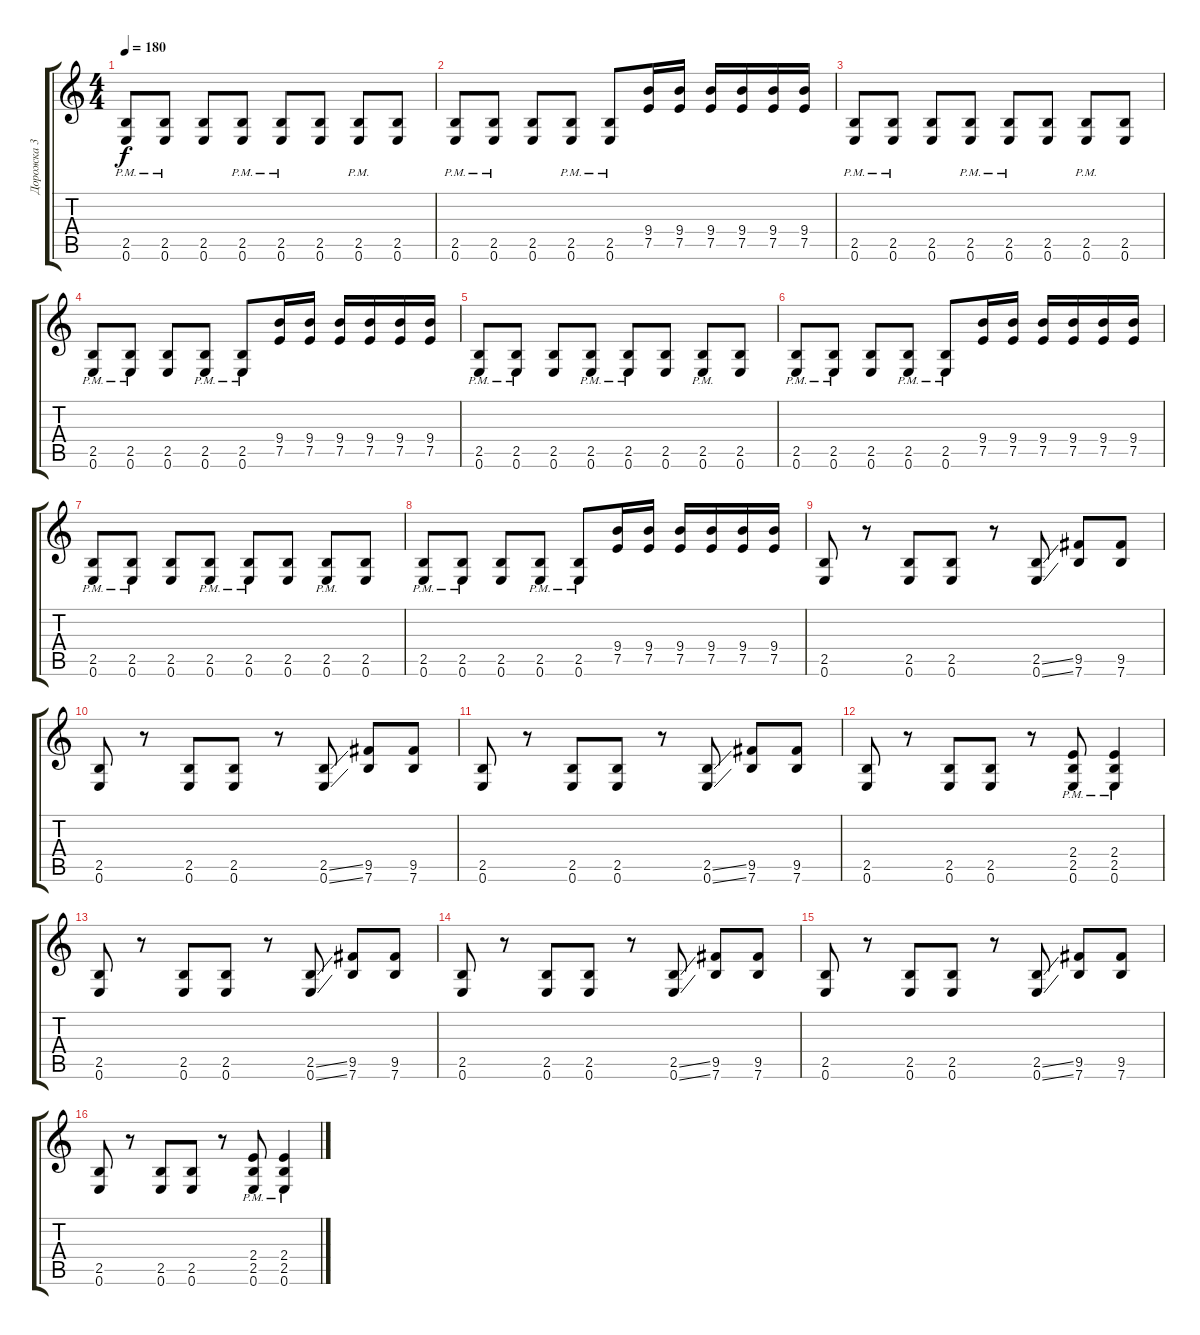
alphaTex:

\track ("Дорожка 3" "Дорожка 3") {instrument overdrivenguitar}
\staff {score tabs}
\tuning (E4 B3 G3 D3 A2 E2) {hide}
\ts (4 4)
\tempo 180
\clef g2
\ks c
(2.5{pm} 0.6{pm}).8{dy f} (2.5{pm} 0.6{pm}).8 (2.5 0.6).8 (2.5{pm} 0.6{pm}).8 (2.5{pm} 0.6{pm}).8 (2.5 0.6).8 (2.5{pm} 0.6{pm}).8 (2.5 0.6).8 |
(2.5{pm} 0.6{pm}).8 (2.5{pm} 0.6{pm}).8 (2.5 0.6).8 (2.5{pm} 0.6{pm}).8 (2.5{pm} 0.6{pm}).8 (9.4 7.5).16 (9.4 7.5).16 (9.4 7.5).16 (9.4 7.5).16 (9.4 7.5).16 (9.4 7.5).16 |
(2.5{pm} 0.6{pm}).8 (2.5{pm} 0.6{pm}).8 (2.5 0.6).8 (2.5{pm} 0.6{pm}).8 (2.5{pm} 0.6{pm}).8 (2.5 0.6).8 (2.5{pm} 0.6{pm}).8 (2.5 0.6).8 |
(2.5{pm} 0.6{pm}).8 (2.5{pm} 0.6{pm}).8 (2.5 0.6).8 (2.5{pm} 0.6{pm}).8 (2.5{pm} 0.6{pm}).8 (9.4 7.5).16 (9.4 7.5).16 (9.4 7.5).16 (9.4 7.5).16 (9.4 7.5).16 (9.4 7.5).16 |
(2.5{pm} 0.6{pm}).8 (2.5{pm} 0.6{pm}).8 (2.5 0.6).8 (2.5{pm} 0.6{pm}).8 (2.5{pm} 0.6{pm}).8 (2.5 0.6).8 (2.5{pm} 0.6{pm}).8 (2.5 0.6).8 |
(2.5{pm} 0.6{pm}).8 (2.5{pm} 0.6{pm}).8 (2.5 0.6).8 (2.5{pm} 0.6{pm}).8 (2.5{pm} 0.6{pm}).8 (9.4 7.5).16 (9.4 7.5).16 (9.4 7.5).16 (9.4 7.5).16 (9.4 7.5).16 (9.4 7.5).16 |
(2.5{pm} 0.6{pm}).8 (2.5{pm} 0.6{pm}).8 (2.5 0.6).8 (2.5{pm} 0.6{pm}).8 (2.5{pm} 0.6{pm}).8 (2.5 0.6).8 (2.5{pm} 0.6{pm}).8 (2.5 0.6).8 |
(2.5{pm} 0.6{pm}).8 (2.5{pm} 0.6{pm}).8 (2.5 0.6).8 (2.5{pm} 0.6{pm}).8 (2.5{pm} 0.6{pm}).8 (9.4 7.5).16 (9.4 7.5).16 (9.4 7.5).16 (9.4 7.5).16 (9.4 7.5).16 (9.4 7.5).16 |
(2.5 0.6).8 r.8 (2.5 0.6).8 (2.5 0.6).8 r.8 (2.5{ss} 0.6{ss}).8 (9.5 7.6).8 (9.5 7.6).8 |
(2.5 0.6).8 r.8 (2.5 0.6).8 (2.5 0.6).8 r.8 (2.5{ss} 0.6{ss}).8 (9.5 7.6).8 (9.5 7.6).8 |
(2.5 0.6).8 r.8 (2.5 0.6).8 (2.5 0.6).8 r.8 (2.5{ss} 0.6{ss}).8 (9.5 7.6).8 (9.5 7.6).8 |
(2.5 0.6).8 r.8 (2.5 0.6).8 (2.5 0.6).8 r.8 (2.4{pm} 2.5{pm} 0.6{pm}).8 (2.4{pm} 2.5{pm} 0.6{pm}).4 |
(2.5 0.6).8 r.8 (2.5 0.6).8 (2.5 0.6).8 r.8 (2.5{ss} 0.6{ss}).8 (9.5 7.6).8 (9.5 7.6).8 |
(2.5 0.6).8 r.8 (2.5 0.6).8 (2.5 0.6).8 r.8 (2.5{ss} 0.6{ss}).8 (9.5 7.6).8 (9.5 7.6).8 |
(2.5 0.6).8 r.8 (2.5 0.6).8 (2.5 0.6).8 r.8 (2.5{ss} 0.6{ss}).8 (9.5 7.6).8 (9.5 7.6).8 |
(2.5 0.6).8 r.8 (2.5 0.6).8 (2.5 0.6).8 r.8 (2.4{pm} 2.5{pm} 0.6{pm}).8 (2.4{pm} 2.5{pm} 0.6{pm}).4
